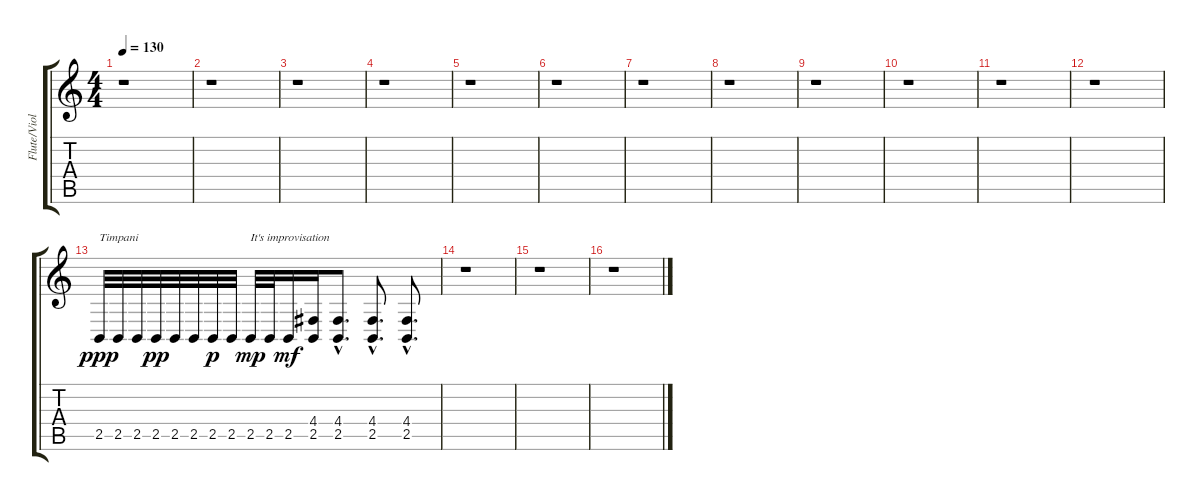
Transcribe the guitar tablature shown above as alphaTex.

\track ("Flute/Violin/Timpani" "Flute/Viol") {instrument flute}
\staff {score tabs}
\tuning (E4 B3 G3 D3 A2 E2) {hide}
\ts (4 4)
\tempo 130
\clef g2
\ks c
r.1{dy f} |
r.1 |
r.1 |
r.1 |
r.1 |
r.1 |
r.1 |
r.1 |
r.1 |
r.1 |
r.1 |
r.1 |
2.5.32{txt "Timpani" dy ppp volume 12 instrument timpani} 2.5.32 2.5.32 2.5.32{dy pp} 2.5.32 2.5.32 2.5.32{dy p} 2.5.32 2.5.32{txt "It's improvisation" dy mp} 2.5.32 2.5.16{dy mf} (4.4 2.5).16 (4.4{hac} 2.5{hac}).8{d} (4.4{hac} 2.5{hac}).8{d} (4.4{hac} 2.5{hac}).8{d} |
r.1 |
r.1 |
r.1
